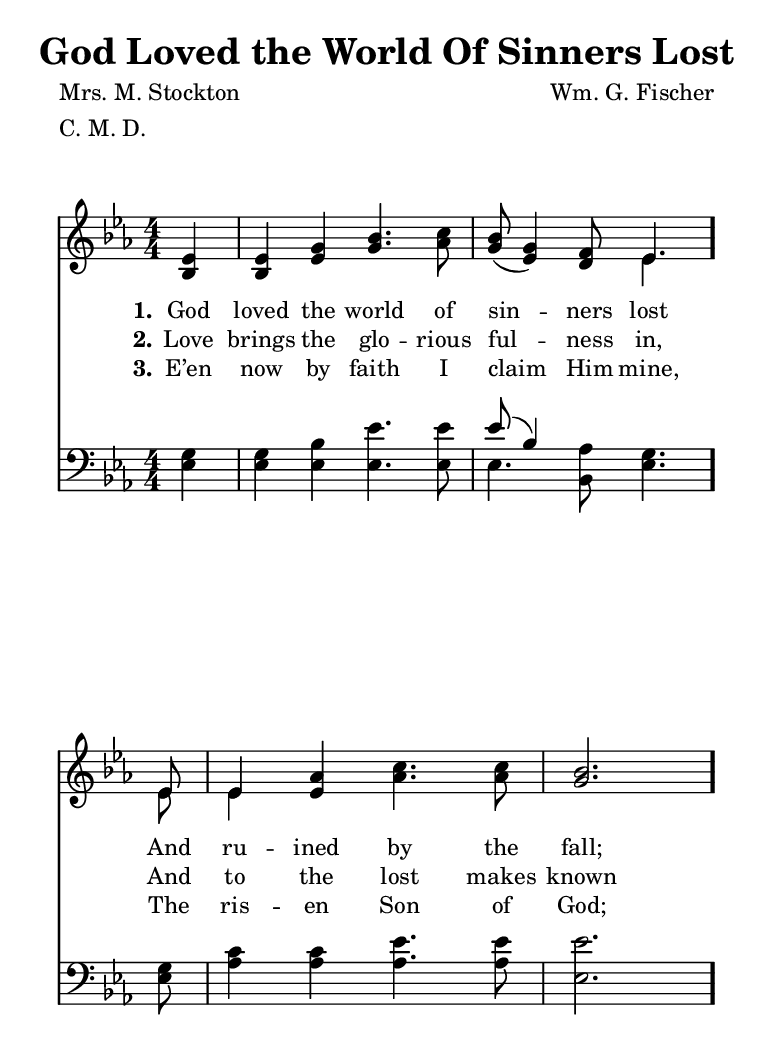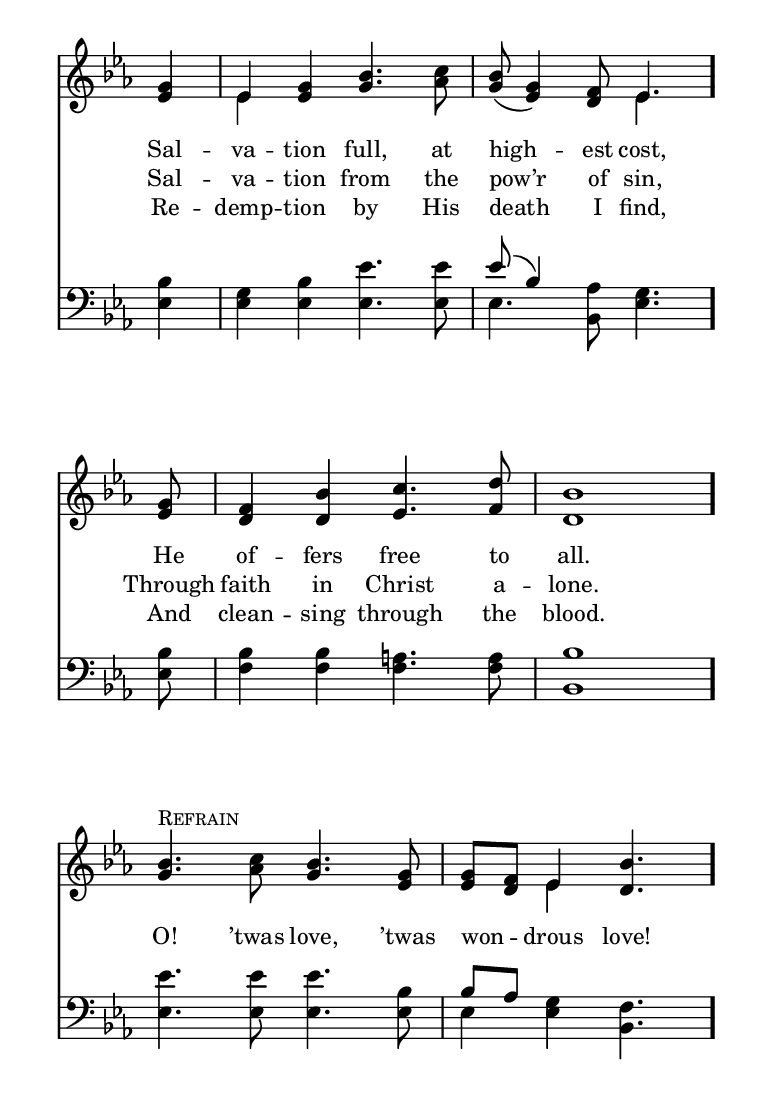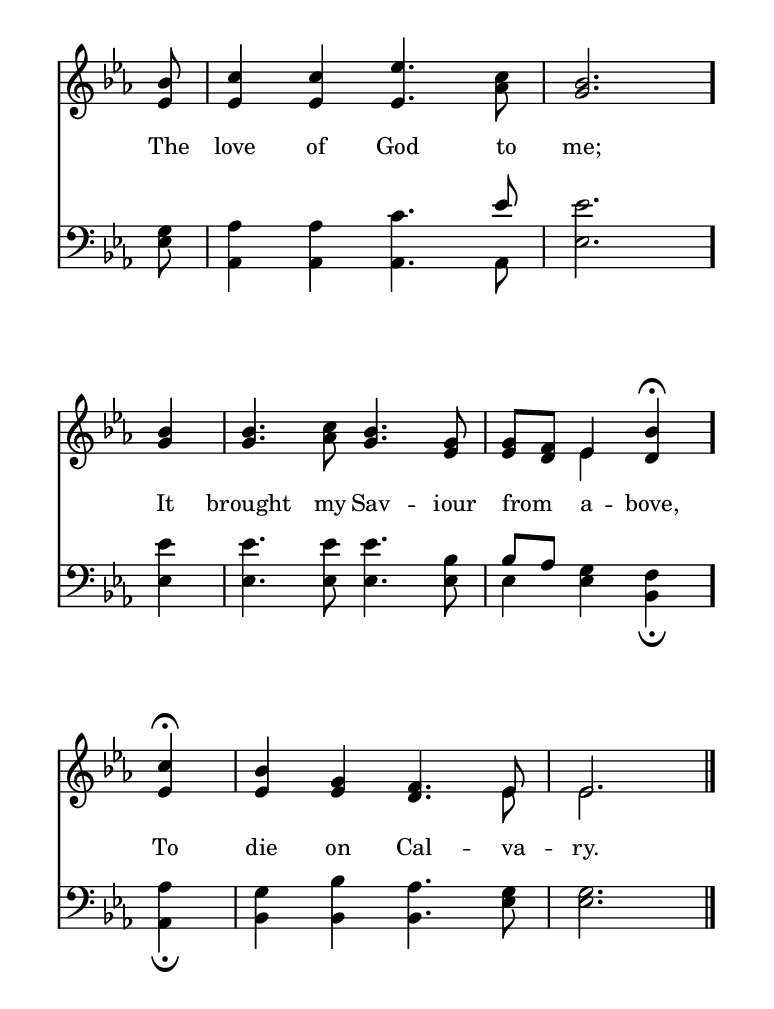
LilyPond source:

\include "common/global.ily"
\paper {
  \include "common/paper.ily"
  ragged-last-bottom = ##t
  % decrease system-to-system padding to fit onto page with next score
  system-system-spacing.padding = 0.4
  system-system-spacing.basic-distance = 0.4
}

\header{
  hymnnumber = "14"
  title = "God Loved the World Of Sinners Lost"
  tunename = "Wondrous Love" % from Metrical Index of Tunes
  meter = "C. M. D."
  poet = "Mrs. M. Stockton"
  composer = "Wm. G. Fischer"
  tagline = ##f
}

% for fermata in MIDI
ta = { \tempo 4=80 }
tb = { \tempo 4=40 }

patternA = { \ta c4 | c4 c4 c4. c8 | c8( c4) c8 c4. } % Line 1, 3 soprano / alto / tenor
patternB = { \ta c8 | c4 c4 c4. c8 | c2.            } % Line 2 all, Refrain line 2 all
patternC = { \ta c8 | c4 c4 c4. c8 | c1             } % Line 4 all
patternD = { \ta c4 | c4 c4 c4. c8 | c4.     c8 c4. } % Line 1, 3 bass

patternE = { \ta c4. c8 c4. c8 | c8[ c8] c4 c4. } % Refrain line 1 soprano / alto / tenor
patternF = { \ta c4 | c4. c8 c4. c8 | c8[ c8] c4 \tb c4 } % Refrain line 3 soprano / alto / tenor
patternG = { \tb c4 \ta | c4 c4 c4. c8 | c2. } % Refrain line 4 all

patternH = { \ta c4. c8 c4. c8 | c4 c4 c4. } % Refrain line 1 bass
patternI = { \ta c4 | c4. c8 c4. c8 | c4 c4 \tb c4 } % Refrain line 3 bass

global = {
  \include "common/overrides.ily"
  \override Staff.TimeSignature.style = #'numbered
  \time 4/4
  \override Score.MetronomeMark.transparent = ##t % hide all fermata changes too
  \ta
  \key ees \major
  \partial 4
  \autoBeamOff
}

notesSoprano = {
\global
\relative c' {

  \changePitch \patternA { ees | ees g bes c | bes g f ees }
  \changePitch \patternB { ees | ees aes c c | bes         }
  \changePitch \patternA { g   | ees g bes c | bes g f ees }
  \changePitch \patternC { g   | f bes c d   | bes         }

  << s^\markup { \small \caps "Refrain" }
  \changePitch \patternE { bes c bes g | g f ees bes' } >>
  \changePitch \patternB {         bes | c c ees c   | bes          }
  \changePitch \patternF {         bes | bes c bes g | g f ees bes'\fermata }
  \changePitch \patternG {   c\fermata | bes g f ees | ees          }

  \bar "|."

}
}

notesAlto = {
\global
\relative e' {

  \changePitch \patternA { bes | bes ees g aes   | g ees d ees }
  \changePitch \patternB { ees | ees ees aes aes | g           }
  \changePitch \patternA { ees | ees ees g aes   | g ees d ees }
  \changePitch \patternC { ees | d d ees f       | d           }

  \changePitch \patternE { g aes g ees | ees d ees d }
  \changePitch \patternB {         ees | ees ees ees aes | g           }
  \changePitch \patternF {         g   | g aes g ees     | ees d ees d }
  \changePitch \patternG {         ees | ees ees d ees   | ees         }

}
}

notesTenor = {
\global
\relative a {

  \changePitch \patternA { g   | g bes ees ees | ees bes aes g }
  \changePitch \patternB { g   | c c ees ees   | ees           }
  \changePitch \patternA { bes | g bes ees ees | ees bes aes g }
  \changePitch \patternC { bes | bes bes a a   | bes           }

  \changePitch \patternE { ees ees ees bes | bes aes g f }
  \changePitch \patternB {             g   | aes aes c ees   | ees         }
  \changePitch \patternF {             ees | ees ees ees bes | bes aes g f }
  \changePitch \patternG {             aes | g bes aes g     | g           }

}
}

notesBass = {
\global
\relative f {

  \changePitch \patternD { ees | ees ees ees ees | ees bes ees }
  \changePitch \patternB { ees | aes aes aes aes | ees }
  \changePitch \patternD { ees | ees ees ees ees | ees bes ees }
  \changePitch \patternC { ees | f f f f | bes, }

  \changePitch \patternH { ees ees ees ees | ees ees bes }
  \changePitch \patternB { ees | aes, aes aes aes | ees' }
  \changePitch \patternI { ees | ees ees ees ees | ees ees bes_\fermata }
  \changePitch \patternG { aes_\fermata | bes bes bes ees | ees }

}
}

Refrain = \lyricmode {

O! ’twas love, ’twas won -- drous love! \bar "."
The love of God to me; \bar "." \break
It brought my Sav -- iour from a -- bove, \bar "."
To die on Cal -- va -- ry. \bar "." \break

}

wordsA = \lyricmode {
\set stanza = "1."

God loved the world of sin -- ners lost \bar "."
And ru -- ined by the fall; \bar "." \break
Sal -- va -- tion full, at high -- est cost, \bar "."
He of -- fers free to all. \bar "." \break

}

wordsB = \lyricmode {
\set stanza = "2."

Love brings the glo -- rious ful -- ness in,
And to the lost makes known
Sal -- va -- tion from the pow’r of sin,
Through faith in Christ a -- lone.

\Refrain

}

wordsC = \lyricmode {
\set stanza = "3."

E’en now by faith I claim Him mine,
The ris -- en Son of God;
Re -- demp -- tion by His death I find,
And clean -- sing through the blood.

}


\score {
  \context ChoirStaff <<
    \context Staff = upper <<
      \set Staff.autoBeaming = ##f
      \set ChoirStaff.systemStartDelimiter = #'SystemStartBar
      \set ChoirStaff.printPartCombineTexts = ##f
      \partcombine #'(2 . 9) \notesSoprano \notesAlto
      \context NullVoice = sopranos { \voiceOne << \notesSoprano >> }
      \context NullVoice = altos { \voiceTwo << \notesAlto >> }
      \context Lyrics = one   \lyricsto sopranos \wordsA
      \context Lyrics = two   \lyricsto sopranos \wordsB
      \context Lyrics = three \lyricsto sopranos \wordsC
      %\context Lyrics = four  \lyricsto sopranos \wordsD
      %\context Lyrics = five  \lyricsto sopranos \wordsE
    >>
    \context Staff = men <<
      \set Staff.autoBeaming = ##f
      \clef bass
      \set ChoirStaff.printPartCombineTexts = ##f
      \partcombine #'(2 . 9) \notesTenor \notesBass
      \context NullVoice = tenors { \voiceOne << \notesTenor >> }
      \context NullVoice = basses { \voiceTwo << \notesBass >> }
    >>
  >>
  \layout {
    \include "common/layout.ily"
  }
  \midi{
    \include "common/midi.ily"
  }
}

\version "2.19.49"  % necessary for upgrading to future LilyPond versions.

% vi:set et ts=2 sw=2 ai nocindent syntax=lilypond:
